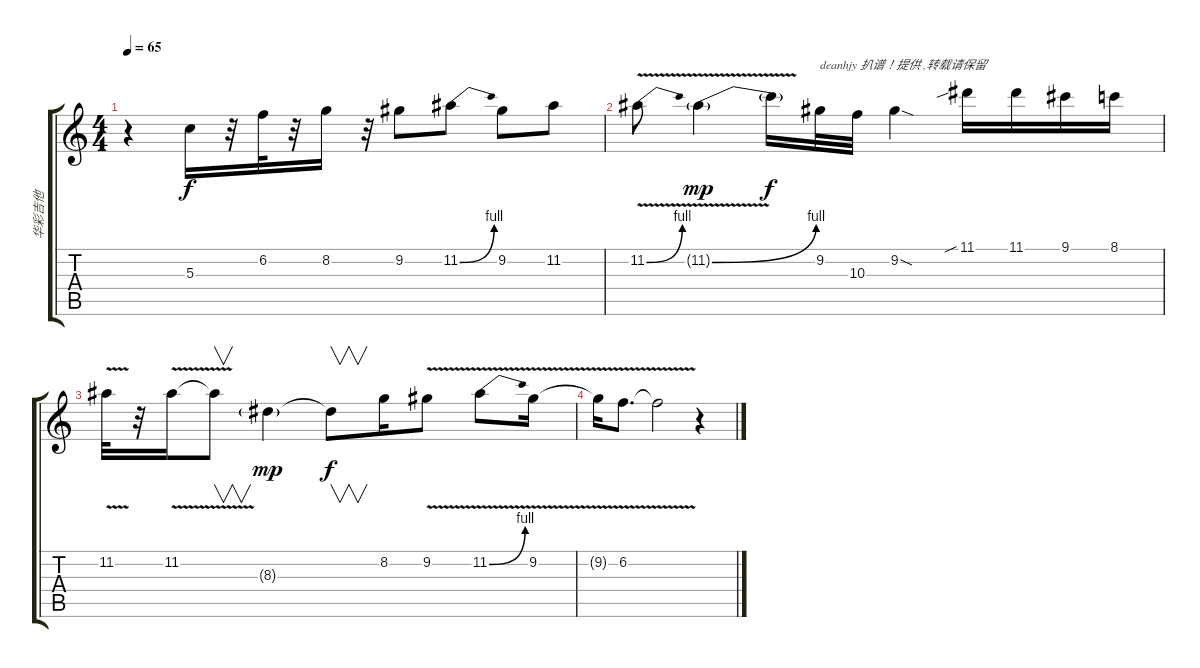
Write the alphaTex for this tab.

\track ("华彩吉他" "华彩吉他") {instrument overdrivenguitar}
\staff {score tabs}
\tuning (E4 B3 G3 D3 A2 E2) {hide}
\ts (4 4)
\tempo 65
\clef g2
\ks c
r.4{dy f} 5.3.16 r.32 6.2.32 r.32 8.2.16 r.32 9.2.8 11.2{be (bend 0 0 60 4)}.8 9.2.8 11.2.8 |
11.2{be (bend 0 0 60 4) v}.8 11.2{be (bend 0 0 60 4) v g}.4{dy mp} 11.2{t}.16{dy f} 9.2.32{txt "deanhjy 扒谱！提供 ,转载请保留"} 10.3.32 9.2{sod}.4 11.1{sib}.16 11.1.16 9.1.16 8.1.16 |
11.2{v}.32 r.32 11.2{v}.16 11.2{t}.8{v} 8.3{g}.4{dy mp} 8.3{t}.8{v dy f} 8.2.16 9.2{v}.8 11.2{be (bend 0 0 60 4) v}.8 9.2{v}.16 |
9.2{t}.16 6.2{v}.8{d} 6.2{t}.2 r.4
